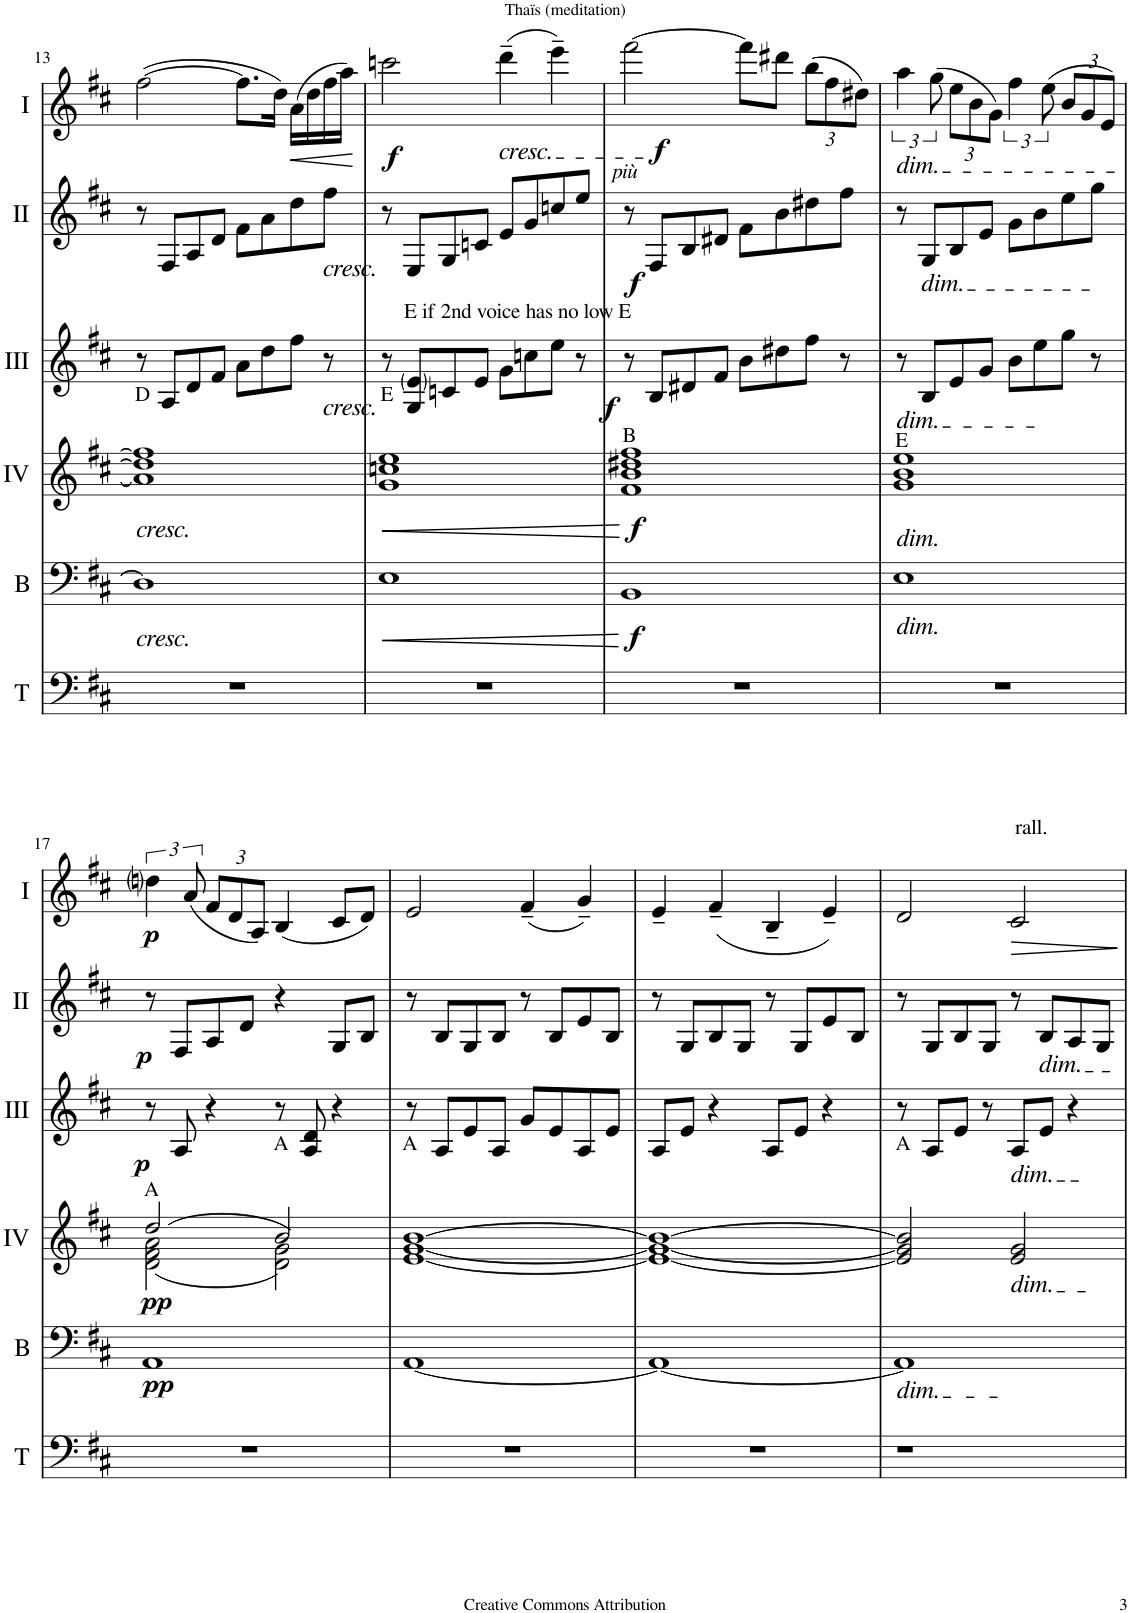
**kern	**kern	**dynam	**kern	**dynam	**kern	**dynam	**kern	**dynam	**kern	**dynam
*part6	*part5	*part5	*part4	*part4	*part3	*part3	*part2	*part2	*part1	*part1
*staff6	*staff5	*staff5	*staff4	*staff4	*staff3	*staff3	*staff2	*staff2	*staff1	*staff1
*I"Timp.	*I"Bas	*	*I"Acc. 4	*	*I"Acc. 3	*	*I"Acc. 2	*	*I"Acc. 1	*
*I'T	*I'B	*	*	*	*	*	*	*	*	*
!!LO:PB:g=z
*clefF4	*clefF4	*	*clefG2	*	*clefG2	*	*clefG2	*	*clefG2	*
*	*Trd7c12	*	*Trd7c12	*	*Trd7c12	*	*	*	*	*
*k[f#c#]	*k[f#c#]	*	*k[f#c#]	*	*k[f#c#]	*	*k[f#c#]	*	*k[f#c#]	*
*M4/4	*M4/4	*	*M4/4	*	*M4/4	*	*M4/4	*	*M4/4	*
*met(c)	*met(c)	*	*met(c)	*	*met(c)	*	*met(c)	*	*met(c)	*
=13	=13	=13	=13	=13	=13	=13	=13	=13	=13	=13
!	!	!	!	!	!LO:TX:b:t=D	!	!	!	!	!
!	!	!	!LO:TX:b:i:t=cresc.	!	!	!	!	!	!	!
!	!LO:TX:b:i:t=cresc.	!	!	!	!	!	!	!	!	!
1r	1D]	.	1a] 1dd] 1ff#]	.	8r	.	8r	.	([2ff#\	.
.	.	.	.	.	8A/L	.	8F#/L	.	.	.
.	.	.	.	.	8d/	.	8A/	.	.	.
.	.	.	.	.	8f#/J	.	8d/J	.	.	.
.	.	.	.	.	8a\L	.	8f#\L	.	8.ff#\L]	.
.	.	.	.	.	8dd\	.	8a\	.	.	.
.	.	.	.	.	.	.	.	.	16dd\Jk)	.
!	!	!	!	!	!	!	!	!	!	!LO:HP:b
.	.	.	.	.	8ff#\J	.	8dd\	.	(16a\LL	<
.	.	.	.	.	.	.	.	.	16dd\	.
!	!	!	!	!	!	!	!LO:TX:b:i:t=cresc.	!	!	!
!	!	!	!	!	!LO:TX:b:i:t=cresc.	!	!	!	!	!
.	.	.	.	.	8r	.	8ff#\J	.	16ff#\	.
.	.	.	.	.	.	.	.	.	16aa\JJ)	.
.	.	.	.	.	.	.	.	.	.	[
=14	=14	=14	=14	=14	=14	=14	=14	=14	=14	=14
!	!	!	!	!	!LO:TX:b:t=E	!	!	!	!	!
!	!	!LO:HP:b	!	!LO:HP:b	!	!	!	!	!	!LO:DY:b
1r	1E	<	1g 1ccn 1ee	<	8r	.	8r	.	2cccn\	f
!	!	!	!	!	!LO:TX:a:t=E if 2nd voice has no low E	!	!	!	!	!
.	.	.	.	.	8G/ 8e/L	.	8E/L	.	.	.
.	.	.	.	.	8cn/	.	8G/	.	.	.
.	.	.	.	.	8e/J	.	8cn/J	.	.	.
!	!	!	!	!	!	!	!	!	!LO:TX:b:i:t=cresc.	!
.	.	.	.	.	8g\L	.	8e/L	.	(4ddd~\	.
.	.	.	.	.	8ccn\	.	8g/	.	.	.
.	.	.	.	.	8ee\J	.	8ccn/	.	4eee~\)	.
.	.	.	.	.	8r	.	8ee/J	.	.	.
.	.	[	.	[	.	.	.	.	.	.
=15	=15	=15	=15	=15	=15	=15	=15	=15	=15	=15
!	!	!	!	!	!	!	!	!	!LO:TX:b:i:t=più	!
!	!	!	!	!	!LO:TX:b:t=B	!	!	!	!	!
!	!	!LO:DY:b	!	!LO:DY:b	!	!LO:DY:b	!	!LO:DY:b	!	!LO:DY:b
1r	1BB	f	1f# 1b 1dd#X 1ff#	f	8r	f	8r	f	[2fff#\	f
.	.	.	.	.	8B/L	.	8F#/L	.	.	.
.	.	.	.	.	8d#X/	.	8B/	.	.	.
.	.	.	.	.	8f#/J	.	8d#X/J	.	.	.
.	.	.	.	.	8b\L	.	8f#\L	.	8fff#\L]	.
.	.	.	.	.	8dd#X\	.	8b\	.	8ddd#X\J	.
*	*	*	*	*	*	*	*	*	*Xbrackettup	*
.	.	.	.	.	8ff#\J	.	8dd#X\	.	(12bb\L	.
.	.	.	.	.	.	.	.	.	12ff#\	.
.	.	.	.	.	8r	.	8ff#\J	.	.	.
.	.	.	.	.	.	.	.	.	12dd#X\J)	.
=16	=16	=16	=16	=16	=16	=16	=16	=16	=16	=16
*	*	*	*	*	*	*	*	*	*brackettup	*
!	!	!	!	!	!	!	!	!	!LO:TX:b:i:t=dim.	!
!	!	!	!	!	!LO:TX:b:t=E	!	!	!	!	!
!	!	!	!	!	!LO:TX:b:i:t=dim.	!	!	!	!	!
!	!	!	!LO:TX:b:i:t=dim.	!	!	!	!	!	!	!
!	!LO:TX:b:i:t=dim.	!	!	!	!	!	!	!	!	!
1r	1E	.	1g 1b 1ee	.	8r	.	8r	.	6aa\	.
!	!	!	!	!	!	!	!LO:TX:b:i:t=dim.	!	!	!
.	.	.	.	.	8B/L	.	8G/L	.	.	.
.	.	.	.	.	.	.	.	.	(12gg\	.
*	*	*	*	*	*	*	*	*	*Xbrackettup	*
.	.	.	.	.	8e/	.	8B/	.	12ee\L	.
.	.	.	.	.	.	.	.	.	12b\	.
.	.	.	.	.	8g/J	.	8e/J	.	.	.
.	.	.	.	.	.	.	.	.	12g\J)	.
*	*	*	*	*	*	*	*	*	*brackettup	*
.	.	.	.	.	8b\L	.	8g\L	.	6ff#\	.
.	.	.	.	.	8ee\	.	8b\	.	.	.
.	.	.	.	.	.	.	.	.	(12ee\	.
*	*	*	*	*	*	*	*	*	*Xbrackettup	*
.	.	.	.	.	8gg\J	.	8ee\	.	12b/L	.
.	.	.	.	.	.	.	.	.	12g/	.
.	.	.	.	.	8r	.	8gg\J	.	.	.
.	.	.	.	.	.	.	.	.	12e/J)	.
!!LO:LB:g=z
=17	=17	=17	=17	=17	=17	=17	=17	=17	=17	=17
*	*	*	*^	*	*	*	*	*	*	*
*	*	*	*	*	*	*	*	*	*	*brackettup	*
!	!	!	!	!	!	!LO:TX:b:t=A	!	!	!	!	!
!	!	!LO:DY:b	!	!	!LO:DY:b	!	!LO:DY:b	!	!LO:DY:b	!	!LO:DY:b
1r	1AA	pp	(2dd/	(2d\ 2f#\ 2a\	pp	8r	p	8r	p	6ddni\	p
.	.	.	.	.	.	8A/	.	8F#/L	.	.	.
.	.	.	.	.	.	.	.	.	.	(12a/	.
*	*	*	*	*	*	*	*	*	*	*Xbrackettup	*
.	.	.	.	.	.	4r	.	8A/	.	12f#/L	.
.	.	.	.	.	.	.	.	.	.	12d/	.
.	.	.	.	.	.	.	.	8d/J	.	.	.
.	.	.	.	.	.	.	.	.	.	12A/J)	.
!	!	!	!	!	!	!LO:TX:b:t=A	!	!	!	!	!
.	.	.	2b/)	2d\ 2g\)	.	8r	.	4r	.	(4B/	.
.	.	.	.	.	.	8A/ 8d/	.	.	.	.	.
.	.	.	.	.	.	4r	.	8G/L	.	8c#/L	.
.	.	.	.	.	.	.	.	8B/J	.	8d/J)	.
*	*	*	*v	*v	*	*	*	*	*	*	*
=18	=18	=18	=18	=18	=18	=18	=18	=18	=18	=18
!	!	!	!	!	!LO:TX:b:t=A	!	!	!	!	!
1r	[1AA	.	[1e [1g [1b	.	8r	.	8r	.	2e/	.
.	.	.	.	.	8A/L	.	8B/L	.	.	.
.	.	.	.	.	8e/	.	8G/	.	.	.
.	.	.	.	.	8A/J	.	8B/J	.	.	.
.	.	.	.	.	8g/L	.	8r	.	(4f#~/	.
.	.	.	.	.	8e/	.	8B/L	.	.	.
.	.	.	.	.	8A/	.	8e/	.	4g~/)	.
.	.	.	.	.	8e/J	.	8B/J	.	.	.
=19	=19	=19	=19	=19	=19	=19	=19	=19	=19	=19
1r	1AA_	.	1e_ 1g_ 1b_	.	8A/L	.	8r	.	4e~/	.
.	.	.	.	.	8e/J	.	8G/L	.	.	.
.	.	.	.	.	4r	.	8B/	.	(4f#~/	.
.	.	.	.	.	.	.	8G/J	.	.	.
.	.	.	.	.	8A/L	.	8r	.	4B~/	.
.	.	.	.	.	8e/J	.	8G/L	.	.	.
.	.	.	.	.	4r	.	8e/	.	4e~/)	.
.	.	.	.	.	.	.	8B/J	.	.	.
=20	=20	=20	=20	=20	=20	=20	=20	=20	=20	=20
!	!	!	!	!	!LO:TX:b:t=A	!	!	!	!	!
!	!LO:TX:b:i:t=dim.	!	!	!	!	!	!	!	!	!
1r	1AA]	.	2e/] 2g/] 2b/]	.	8r	.	8r	.	2d/	.
.	.	.	.	.	8A/L	.	8G/L	.	.	.
.	.	.	.	.	8e/J	.	8B/	.	.	.
.	.	.	.	.	8r	.	8G/J	.	.	.
!	!	!	!	!	!	!	!	!	!LO:TX:a:t=rall.	!
!	!	!	!	!	!LO:TX:b:i:t=dim.	!	!	!	!	!
!	!	!	!LO:TX:b:i:t=dim.	!	!	!	!	!	!	!
!	!	!	!	!	!	!	!	!	!	!LO:HP:b
.	.	.	2e/ 2g/	.	8A/L	.	8r	.	2c#/	>
!	!	!	!	!	!	!	!LO:TX:b:i:t=dim.	!	!	!
.	.	.	.	.	8e/J	.	8B/L	.	.	.
.	.	.	.	.	4r	.	8A/	.	.	.
.	.	.	.	.	.	.	8G/J	.	.	.
.	.	.	.	.	.	.	.	.	.	]
=	=	=	=	=	=	=	=	=	=	=
*-	*-	*-	*-	*-	*-	*-	*-	*-	*-	*-
